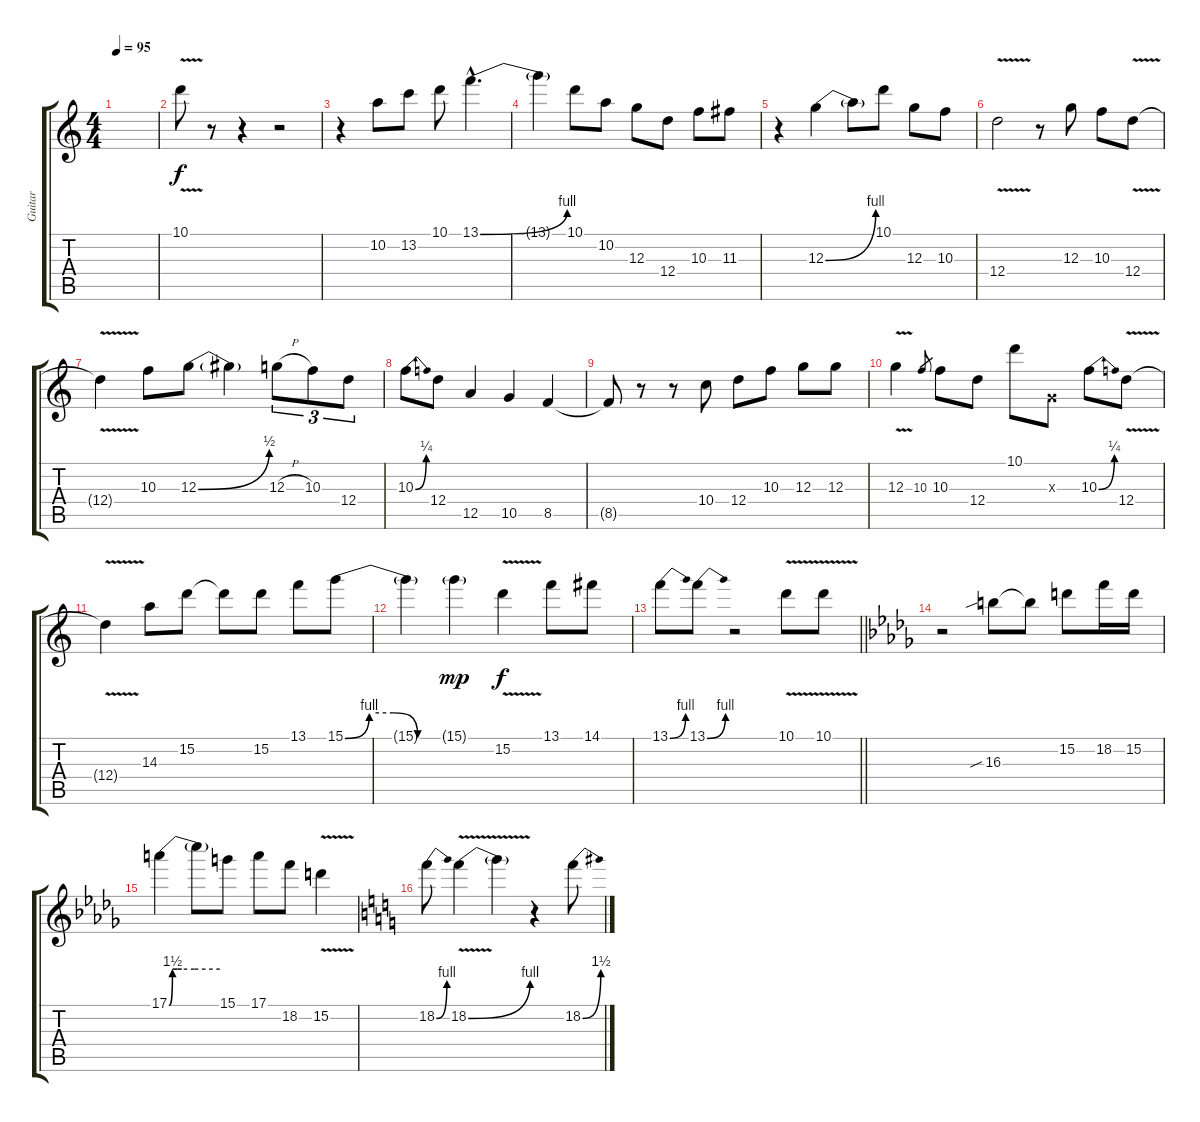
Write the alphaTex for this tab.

\track ("Guitar" "Guitar") {instrument electricguitarjazz}
\staff {score tabs}
\tuning (E4 B3 G3 D3 A2 E2) {hide}
\ts (4 4)
\tempo 95
\clef g2
\ks c
|
10.1{v}.8 r.8 r.4 r.2 |
r.4 10.2.8 13.2.8 10.1.8 13.1{be (bend 0 0 60 4) hac}.4{d} |
13.1{t}.4 10.1.8 10.2.8 12.3.8 12.4.8 10.3.8 11.3.8 |
r.4 12.3{be (bend 0 0 60 4)}.4 12.3{t}.8 10.1.8 12.3.8 10.3.8 |
12.4{v}.2 r.8 12.3.8 10.3.8 12.4{v}.8 |
12.4{t}.4 10.3.8 12.3{be (bend 0 0 60 2)}.8 12.3{t}.4 12.3{h}.8{tu (3 2)} 10.3.8{tu (3 2)} 12.4.8{tu (3 2)} |
10.3{be (bend 0 0 60 1)}.8 12.4.8 12.5.4 10.5.4 8.5.4 |
8.5{t}.8 r.8 r.8 10.4.8 12.4.8 10.3.8 12.3.8 12.3.8 |
12.3{v}.4 10.3.8{gr} 10.3.8 12.4.8 10.1.8 0.3{x}.8 10.3{be (bend 0 0 60 1)}.8 12.4{v}.8 |
12.4{t}.4 14.3.8 15.2.8 15.2{t}.8 15.2.8 13.1.8 15.1{be (custom 0 0 15 4 30 4 45 0 60 0)}.8 |
15.1{t}.4 15.1{g}.4{dy mp} 15.2{v}.4{dy f} 13.1.8 14.1.8 |
\barLineRight lightlight
13.1{be (bend 0 0 60 4)}.8 13.1{be (bend 0 0 60 4)}.8 r.2 10.1{v}.8 10.1{v}.8 |
\section ("" "")
\ks db
r.2 16.3{sib}.8 16.3{t}.8 15.2.8 18.2.16 15.2.16 |
17.1{be (custom 0 0 4 6 10 6 15 6 30 6 60 6)}.4 17.1{t}.8 15.1.8 17.1.8 18.2.8 15.2{v}.4 |
\ks c
18.2{be (bend 0 0 60 4)}.8 18.2{be (bend 0 0 60 4) v}.4 18.2{t}.4 r.4 18.2{be (bend 0 0 60 6)}.8
